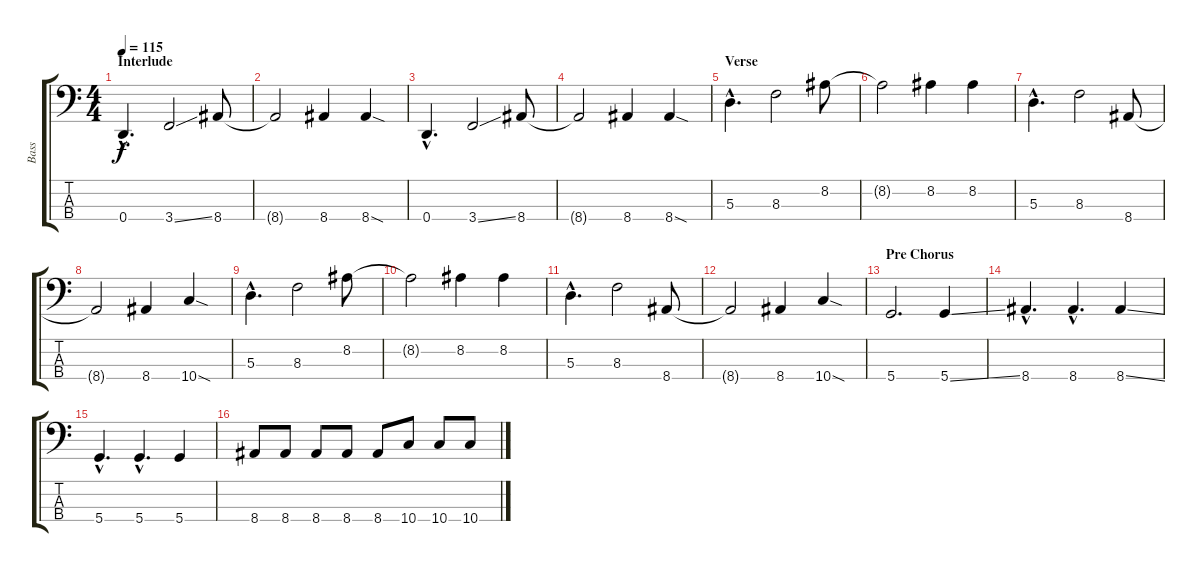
\track ("Bass" "Bass") {instrument electricbassfinger}
\staff {score tabs}
\tuning (G2 D2 A1 D1) {hide}
\ts (4 4)
\section ("" "Interlude")
\tempo 115
\clef f4
\ks c
0.4{hac}.4{d dy f} 3.4{ss}.2 8.4.8 |
8.4{t}.2 8.4.4 8.4{sod}.4 |
0.4{hac}.4{d} 3.4{ss}.2 8.4.8 |
8.4{t}.2 8.4.4 8.4{sod}.4 |
\section ("" "Verse")
5.3{hac}.4{d} 8.3.2 8.2.8 |
8.2{t}.2 8.2.4 8.2.4 |
5.3{hac}.4{d} 8.3.2 8.4.8 |
8.4{t}.2 8.4.4 10.4{sod}.4 |
5.3{hac}.4{d} 8.3.2 8.2.8 |
8.2{t}.2 8.2.4 8.2.4 |
5.3{hac}.4{d} 8.3.2 8.4.8 |
8.4{t}.2 8.4.4 10.4{sod}.4 |
\section ("" "Pre Chorus")
5.4.2{d} 5.4{ss}.4 |
8.4{hac}.4{d} 8.4{hac}.4{d} 8.4{ss}.4 |
5.4{hac}.4{d} 5.4{hac}.4{d} 5.4.4 |
8.4.8 8.4.8 8.4.8 8.4.8 8.4.8 10.4.8 10.4.8 10.4{ss}.8
